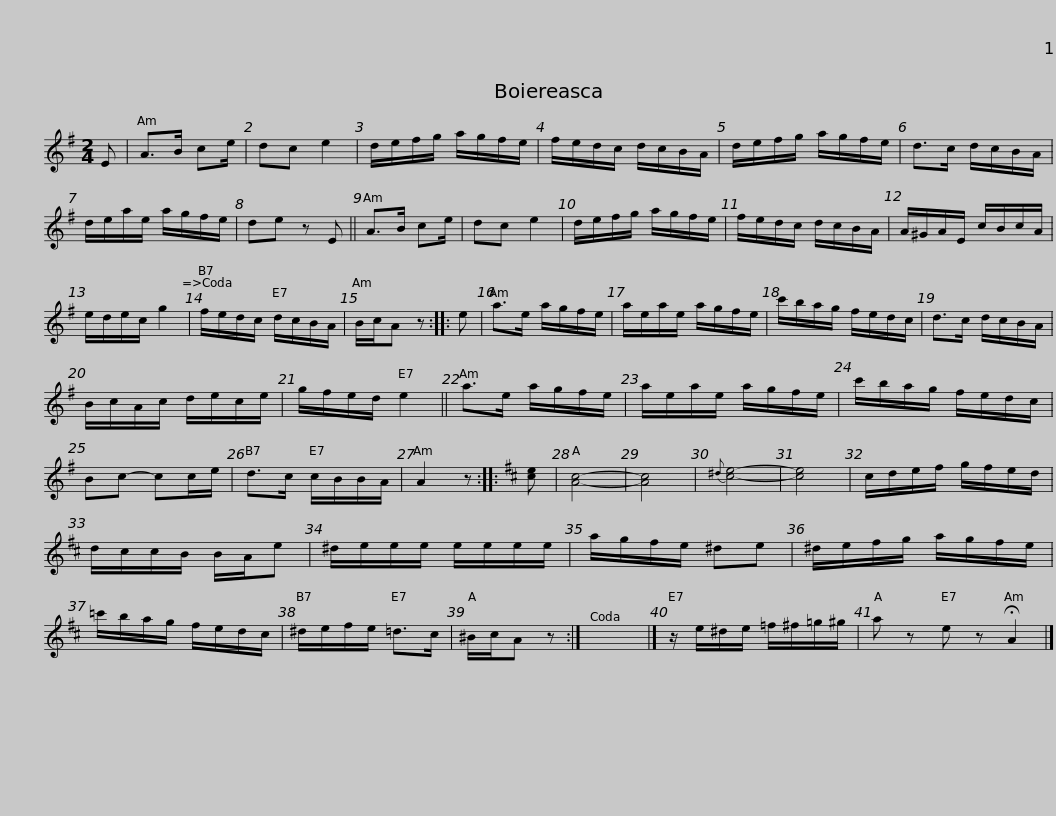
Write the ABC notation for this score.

X:1
L:1/8
M:2/4
I:linebreak $
K:G
V:1 treble
V:1
 E | A>B ce/ | dc e2 | d/e/f/g/ a/g/f/e/ | f/e/d/c/ d/c/B/A/ | %5
 d/e/f/g/ a/g/f/e/ | d>c d/c/B/A/ |$ d/e/a/e/ a/g/f/e/ | de z E || A>B ce/ | %10
 dc e2 | d/e/f/g/ a/g/f/e/ | f/e/d/c/ d/c/B/A/ | A/^G/A/E/ c/B/c/A/ |$ e/d/e/c/ g2 | %15
 f/e/d/c/ d/c/B/A/ | B/c/A z :: e | a>e a/g/f/e/ | a/e/a/e/ a/g/f/e/ | %20
 c'/b/a/g/ f/e/d/c/ |$ d>c d/c/B/A/ | B/c/A/c/ d/e/c/e/ | g/f/e/d/ e2 || a>e a/g/f/e/ | %25
 a/e/a/e/ a/g/f/e/ | c'/b/a/g/ f/e/d/c/ | Bc- cc/e/ |$ d>c c/B/B/A/ | A2 z :: %30
[K:D] [ce] | [Ac]4- | [Ac]4 |{^d} [ce]4- | [ce]4 | %35
 c/d/e/f/ g/f/e/d/ | d/c/c/B/ B/A/e | ^d/e/e/e/ e/e/e/e/ |$ a/g/f/e/ ^de | ^d/e/f/g/ a/g/f/e/ | %40
 =c'/b/a/g/ f/e/d/c/ | ^d/e/f/e/ =d>c | ^B/c/A z :| x4 |]$ z/ e/^d/e/ =f/^f/=g/^g/ | %45
 a z e z !fermata!A2 |] %46
